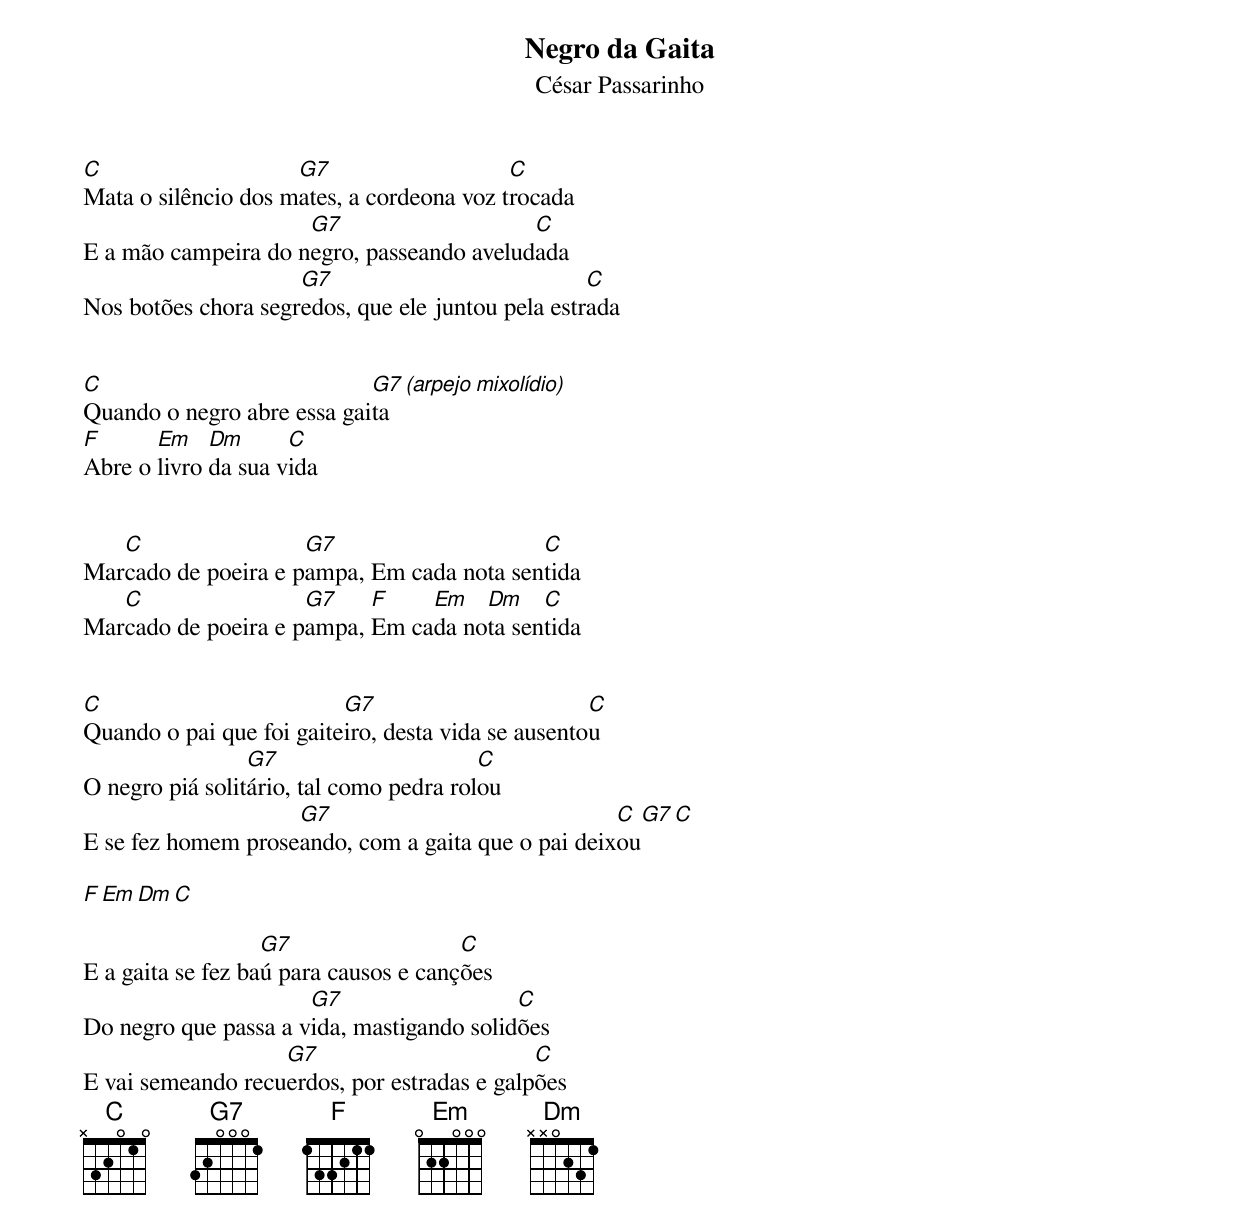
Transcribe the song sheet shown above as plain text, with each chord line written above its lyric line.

Negro da Gaita
César Passarinho


C                    G7                    C
Mata o silêncio dos mates, a cordeona voz trocada
                     G7                    C
E a mão campeira do negro, passeando aveludada
                     G7                            C
Nos botões chora segredos, que ele juntou pela estrada


C                           G7 (arpejo mixolídio)
Quando o negro abre essa gaita
F      Em    Dm      C
Abre o livro da sua vida


   C                 G7                    C
Marcado de poeira e pampa, Em cada nota sentida
   C                 G7    F    Em   Dm    C
Marcado de poeira e pampa, Em cada nota sentida


C                         G7                        C
Quando o pai que foi gaiteiro, desta vida se ausentou
                 G7                      C
O negro piá solitário, tal como pedra rolou
                    G7                              C  G7 C
E se fez homem proseando, com a gaita que o pai deixou

F    Em   Dm    C

                   G7                  C
E a gaita se fez baú para causos e canções
                      G7                   C
Do negro que passa a vida, mastigando solidões
                   G7                        C
E vai semeando recuerdos, por estradas e galpões
